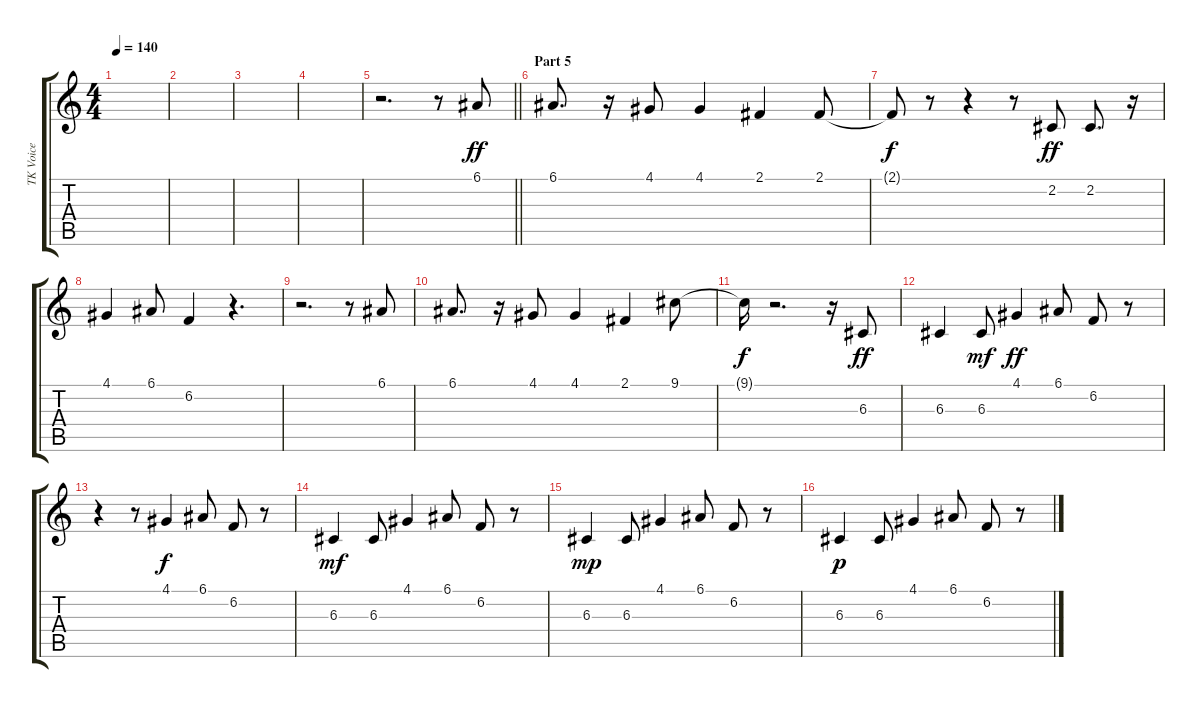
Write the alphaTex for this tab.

\track ("TK Voice" "TK Voice") {instrument synthvoice}
\staff {score tabs}
\tuning (E4 B3 G3 D3 A2 E2) {hide}
\ts (4 4)
\tempo 140
\clef g2
\ks c
|
|
|
|
\barLineRight lightlight
r.2{d} r.8 6.1.8{dy ff} |
\section ("" "Part 5")
6.1.8{d} r.16 4.1.8 4.1.4 2.1.4 2.1.8 |
2.1{t}.8{dy f} r.8 r.4 r.8 2.2.8{dy ff} 2.2.8{d} r.16 |
4.1.4 6.1.8 6.2.4 r.4{d} |
r.2{d} r.8 6.1.8 |
6.1.8{d} r.16 4.1.8 4.1.4 2.1.4 9.1.8 |
9.1{t}.16{dy f} r.2{d} r.16 6.3.8{dy ff} |
6.3.4 6.3.8{dy mf} 4.1.4{dy ff} 6.1.8 6.2.8 r.8 |
r.4 r.8 4.1.4{dy f} 6.1.8 6.2.8 r.8 |
6.3.4{dy mf} 6.3.8 4.1.4 6.1.8 6.2.8 r.8 |
6.3.4{dy mp} 6.3.8 4.1.4 6.1.8 6.2.8 r.8 |
6.3.4{dy p} 6.3.8 4.1.4 6.1.8 6.2.8 r.8
